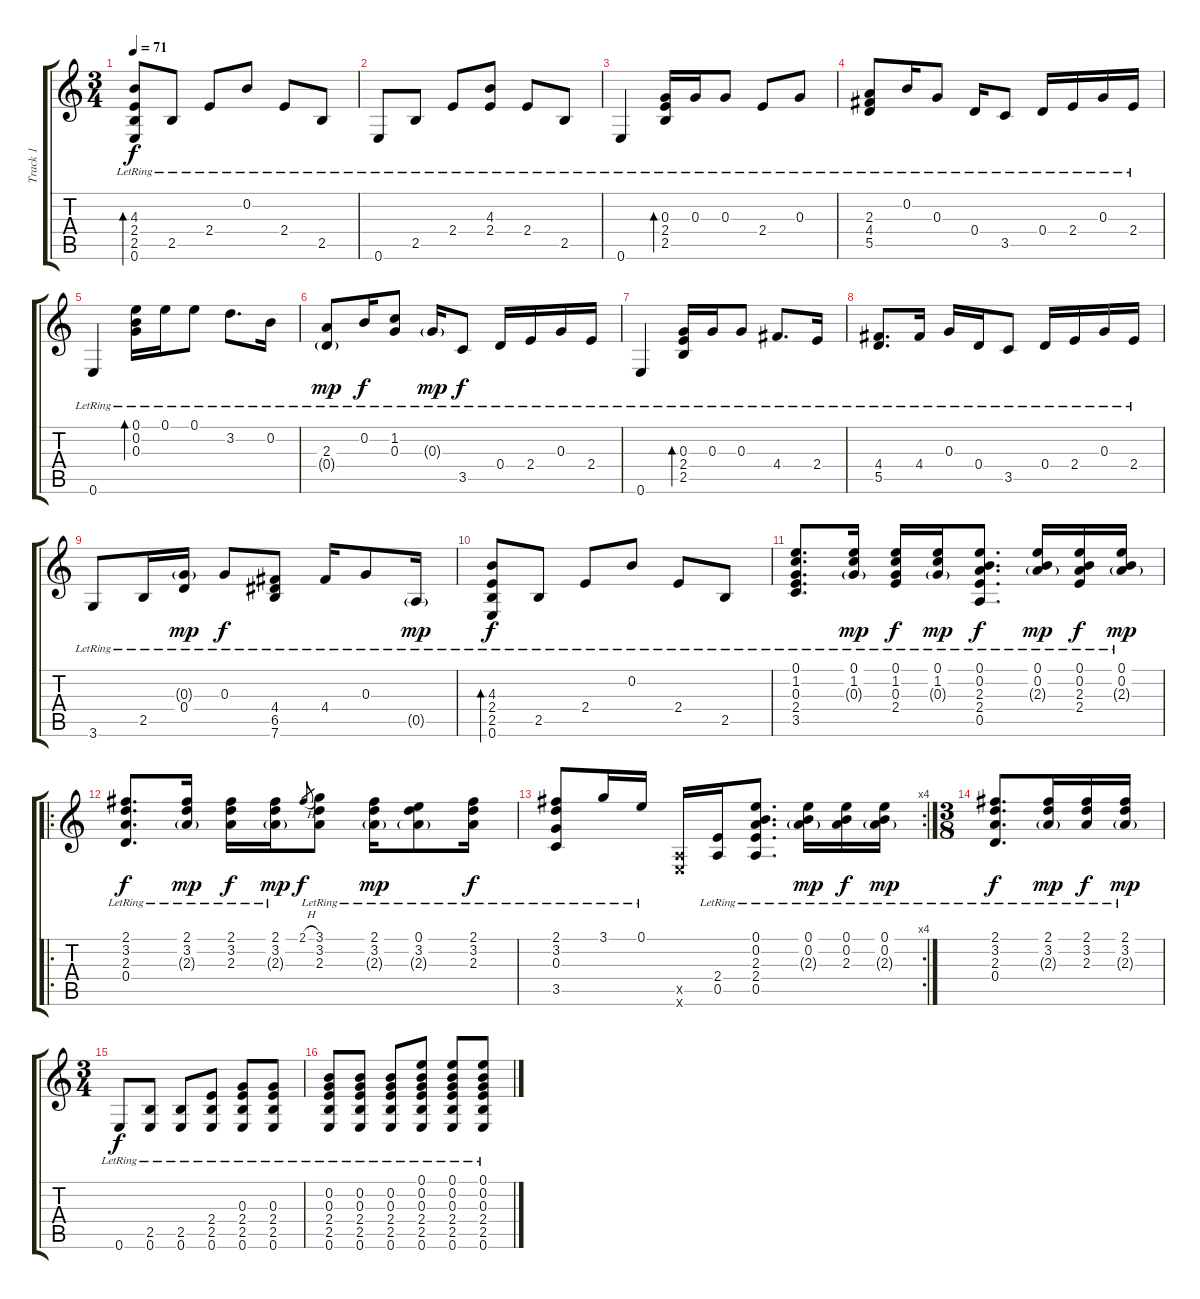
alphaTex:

\track ("Track 1" "Track 1") {instrument acousticguitarsteel}
\staff {score tabs}
\tuning (E4 B3 G3 D3 A2 E2) {hide}
\ts (3 4)
\tempo 71
\clef g2
\ks c
(4.3{lr} 2.4{lr} 2.5{lr} 0.6{lr}).8{bd 480 dy f} 2.5{lr}.8 2.4{lr}.8 0.2{lr}.8 2.4{lr}.8 2.5{lr}.8 |
0.6{lr}.8 2.5{lr}.8 2.4{lr}.8 (4.3{lr} 2.4{lr}).8 2.4{lr}.8 2.5{lr}.8 |
0.6{lr}.4 (0.3{lr} 2.4{lr} 2.5{lr}).16{bd 60} 0.3{lr}.16 0.3{lr}.8 2.4{lr}.8 0.3{lr}.8 |
(2.3{lr} 4.4{lr} 5.5{lr}).8 0.2{lr}.16 0.3{lr}.8 0.4{lr}.16 3.5{lr}.8 0.4{lr}.16 2.4{lr}.16 0.3{lr}.16 2.4{lr}.16 |
0.6{lr}.4 (0.1{lr} 0.2{lr} 0.3{lr}).16{bd 60} 0.1{lr}.16 0.1{lr}.8 3.2{lr}.8{d} 0.2{lr}.16 |
(2.3{lr} 0.4{g lr}).8{dy mp} 0.2{lr}.16{dy f} (1.2{lr} 0.3{lr}).8 0.3{g lr}.16{dy mp} 3.5{lr}.8{dy f} 0.4{lr}.16 2.4{lr}.16 0.3{lr}.16 2.4{lr}.16 |
0.6{lr}.4 (0.3{lr} 2.4{lr} 2.5{lr}).16{bd 480} 0.3{lr}.16 0.3{lr}.8 4.4{lr}.8{d} 2.4{lr}.16 |
(4.4{lr} 5.5{lr}).8{d} 4.4{lr}.16 0.3{lr}.16 0.4{lr}.16 3.5{lr}.8 0.4{lr}.16 2.4{lr}.16 0.3{lr}.16 2.4{lr}.16 |
3.6{lr}.8 2.5{lr}.16 (0.3{g lr} 0.4{lr}).16{dy mp} 0.3{lr}.8{dy f} (4.4{lr} 6.5{lr} 7.6{lr}).8 4.4{lr}.16 0.3{lr}.8 0.5{g lr}.16{dy mp} |
(4.3{lr} 2.4{lr} 2.5{lr} 0.6{lr}).8{bd 480 dy f} 2.5{lr}.8 2.4{lr}.8 0.2{lr}.8 2.4{lr}.8 2.5{lr}.8 |
(0.1{lr} 1.2{lr} 0.3{lr} 2.4{lr} 3.5{lr}).8{d} (0.1{lr} 1.2{lr} 0.3{g lr}).16{dy mp} (0.1{lr} 1.2{lr} 0.3{lr} 2.4{lr}).16{dy f} (0.1{lr} 1.2{lr} 0.3{g lr}).16{dy mp} (0.1{lr} 0.2{lr} 2.3{lr} 2.4{lr} 0.5{lr}).8{d dy f} (0.1{lr} 0.2{lr} 2.3{g lr}).16{dy mp} (0.1{lr} 0.2{lr} 2.3{lr} 2.4{lr}).16{dy f} (0.1{lr} 0.2{lr} 2.3{g lr}).16{dy mp} |
\ro
(2.1{lr} 3.2{lr} 2.3{lr} 0.4{lr}).8{d dy f} (2.1{lr} 3.2{lr} 2.3{g lr}).16{dy mp} (2.1{lr} 3.2{lr} 2.3{lr}).16{dy f} (2.1{lr} 3.2{lr} 2.3{g lr}).16{dy mp} 2.1{h}.8{gr dy f} (3.1{lr} 3.2{lr} 2.3{lr}).8 (2.1{lr} 3.2{lr} 2.3{g lr}).16{dy mp} (0.1{lr} 3.2{lr} 2.3{g lr}).8 (2.1{lr} 3.2{lr} 2.3{lr}).16{dy f} |
\rc 4
(2.1{lr} 3.2{lr} 0.3{lr} 3.5{lr}).8 3.1{lr}.16 0.1{lr}.16 (0.5{x} 0.6{x}).16 (2.4{lr} 0.5{lr}).16 (0.1{lr} 0.2{lr} 2.3{lr} 2.4{lr} 0.5{lr}).8{d} (0.1{lr} 0.2{lr} 2.3{g lr}).16{dy mp} (0.1{lr} 0.2{lr} 2.3{lr}).16{dy f} (0.1{lr} 0.2{lr} 2.3{g lr}).16{dy mp} |
\ts (3 8)
(2.1{lr} 3.2{lr} 2.3{lr} 0.4{lr}).8{d dy f} (2.1{lr} 3.2{lr} 2.3{g lr}).16{dy mp} (2.1{lr} 3.2{lr} 2.3{lr}).16{dy f} (2.1{lr} 3.2{lr} 2.3{g lr}).16{dy mp} |
\ts (3 4)
0.6{lr}.8{dy f} (2.5{lr} 0.6{lr}).8 (2.5{lr} 0.6{lr}).8 (2.4{lr} 2.5{lr} 0.6{lr}).8 (0.3{lr} 2.4{lr} 2.5{lr} 0.6{lr}).8 (0.3{lr} 2.4{lr} 2.5{lr} 0.6{lr}).8 |
(0.2{lr} 0.3{lr} 2.4{lr} 2.5{lr} 0.6{lr}).8 (0.2{lr} 0.3{lr} 2.4{lr} 2.5{lr} 0.6{lr}).8 (0.2{lr} 0.3{lr} 2.4{lr} 2.5{lr} 0.6{lr}).8 (0.1{lr} 0.2{lr} 0.3{lr} 2.4{lr} 2.5{lr} 0.6{lr}).8 (0.1{lr} 0.2{lr} 0.3{lr} 2.4{lr} 2.5{lr} 0.6{lr}).8 (0.1{lr} 0.2{lr} 0.3{lr} 2.4{lr} 2.5{lr} 0.6{lr}).8
